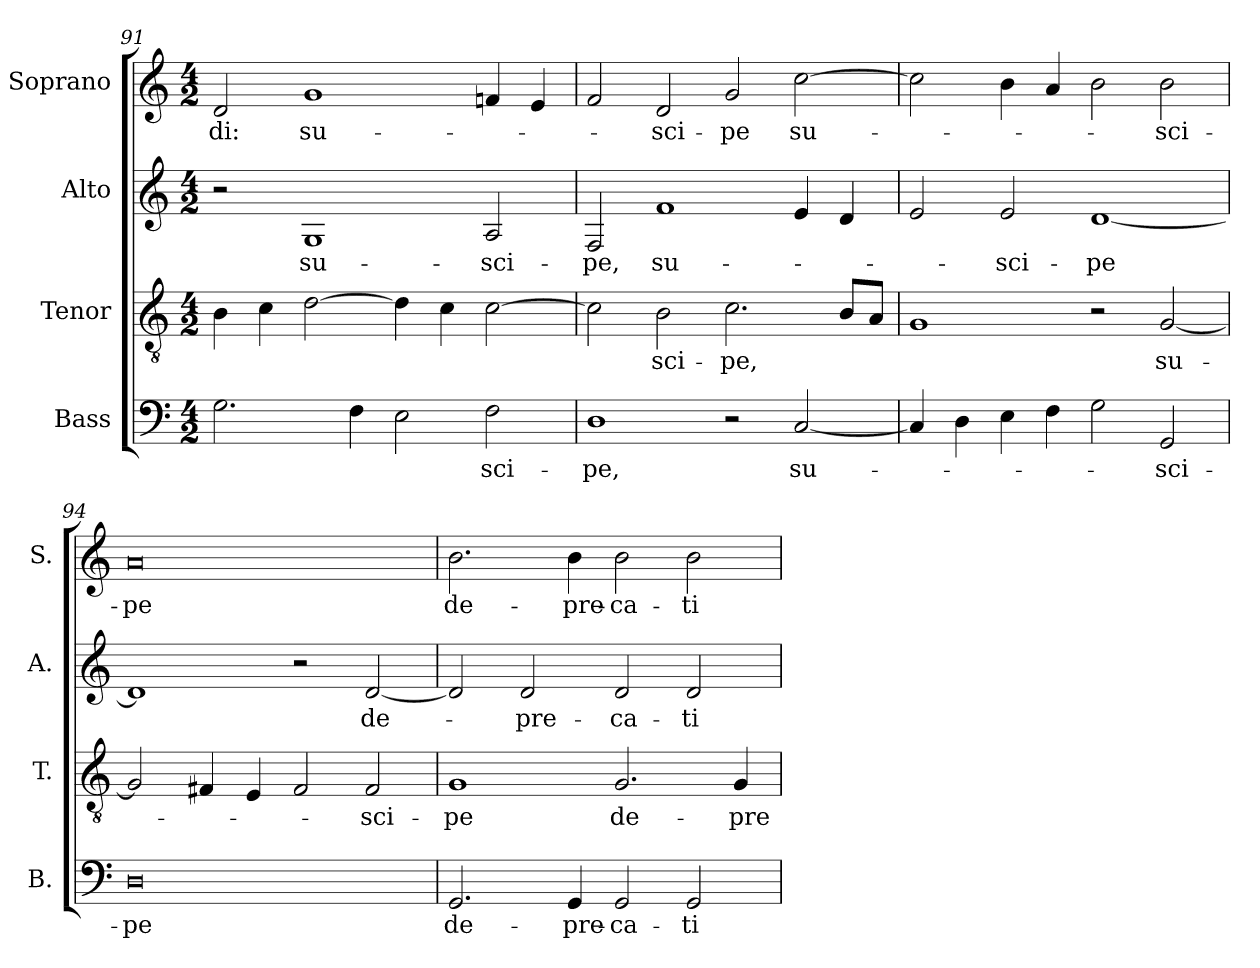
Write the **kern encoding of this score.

**kern	**text	**kern	**text	**kern	**text	**kern	**text
*part4	*part4	*part3	*part3	*part2	*part2	*part1	*part1
*staff4	*staff4	*staff3	*staff3	*staff2	*staff2	*staff1	*staff1
*I"Bass	*	*I"Tenor	*	*I"Alto	*	*I"Soprano	*
*I'B.	*	*I'T.	*	*I'A.	*	*I'S.	*
*clefF4	*	*clefGv2	*	*clefG2	*	*clefG2	*
*	*	*ITrd7c12	*	*	*	*	*
*k[]	*	*k[]	*	*k[]	*	*k[]	*
*C:	*	*C:	*	*C:	*	*C:	*
*M4/2	*	*M4/2	*	*M4/2	*	*M4/2	*
=91	=91	=91	=91	=91	=91	=91	=91
!	!	!	!	!	!	!	!LO:LY:b:color=#000000
2.Gi\	.	4BBi\	.	2r	.	2di/	-di:
.	.	4Ci\	.	.	.	.	.
!	!	!	!	!	!LO:LY:b:color=#000000	!	!
!	!	!	!	!	!	!	!LO:LY:b:color=#000000
.	.	[2Di\	.	1Gi	su-	1gi	su-
4Fi\	.	.	.	.	.	.	.
2Ei\	.	4Di\]	.	.	.	.	.
.	.	4Ci\	.	.	.	.	.
!	!LO:LY:b:color=#000000	!	!	!	!	!	!
!	!	!	!	!	!LO:LY:b:color=#000000	!	!
2Fi\	-sci-	[2Ci\	.	2Ai/	-sci-	4fni/	.
.	.	.	.	.	.	4ei/	.
=92	=92	=92	=92	=92	=92	=92	=92
!	!LO:LY:b:color=#000000	!	!	!	!	!	!
!	!	!	!	!	!LO:LY:b:color=#000000	!	!
1Di	-pe,	2Ci\]	.	2Fi/	-pe,	2fi/	.
!	!	!	!LO:LY:b:color=#000000	!	!	!	!
!	!	!	!	!	!LO:LY:b:color=#000000	!	!
!	!	!	!	!	!	!	!LO:LY:b:color=#000000
.	.	2BBi\	-sci-	1fi	su-	2di/	-sci-
!	!	!	!LO:LY:b:color=#000000	!	!	!	!
!	!	!	!	!	!	!	!LO:LY:b:color=#000000
2r	.	2.Ci\	-pe,	.	.	2gi/	-pe
!	!LO:LY:b:color=#000000	!	!	!	!	!	!
!	!	!	!	!	!	!	!LO:LY:b:color=#000000
[2Ci/	su-	.	.	4ei/	.	[2cci\	su-
.	.	8BBi/L	.	4di/	.	.	.
.	.	8AAi/J	.	.	.	.	.
=93	=93	=93	=93	=93	=93	=93	=93
4Ci/]	.	1GGi	.	2ei/	.	2cci\]	.
4Di\	.	.	.	.	.	.	.
!	!	!	!	!	!LO:LY:b:color=#000000	!	!
4Ei\	.	.	.	2ei/	-sci-	4bi\	.
4Fi\	.	.	.	.	.	4ai/	.
!	!	!	!	!	!LO:LY:b:color=#000000	!	!
2Gi\	.	2r	.	[1di	-pe	2bi\	.
!	!LO:LY:b:color=#000000	!	!	!	!	!	!
!	!	!	!LO:LY:b:color=#000000	!	!	!	!
!	!	!	!	!	!	!	!LO:LY:b:color=#000000
2GGi/	-sci-	[2GGi/	su-	.	.	2bi\	-sci-
=94	=94	=94	=94	=94	=94	=94	=94
!	!LO:LY:b:color=#000000	!	!	!	!	!	!
!	!	!	!	!	!	!	!LO:LY:b:color=#000000
0Di	-pe	2GGi/]	.	1di]	.	0ai	-pe
.	.	4FF#Xi/	.	.	.	.	.
.	.	4EEi/	.	.	.	.	.
.	.	2FF#i/	.	2r	.	.	.
!	!	!	!LO:LY:b:color=#000000	!	!	!	!
!	!	!	!	!	!LO:LY:b:color=#000000	!	!
.	.	2FF#i/	-sci-	[2di/	de-	.	.
=95	=95	=95	=95	=95	=95	=95	=95
!	!LO:LY:b:color=#000000	!	!	!	!	!	!
!	!	!	!LO:LY:b:color=#000000	!	!	!	!
!	!	!	!	!	!	!	!LO:LY:b:color=#000000
2.GGi/	de-	1GGi	-pe	2di/]	.	2.bi\	de-
!	!	!	!	!	!LO:LY:b:color=#000000	!	!
.	.	.	.	2di/	-pre-	.	.
!	!LO:LY:b:color=#000000	!	!	!	!	!	!
!	!	!	!	!	!	!	!LO:LY:b:color=#000000
4GGi/	-pre-	.	.	.	.	4bi\	-pre-
!	!LO:LY:b:color=#000000	!	!	!	!	!	!
!	!	!	!LO:LY:b:color=#000000	!	!	!	!
!	!	!	!	!	!LO:LY:b:color=#000000	!	!
!	!	!	!	!	!	!	!LO:LY:b:color=#000000
2GGi/	-ca-	2.GGi/	de-	2di/	-ca-	2bi\	-ca-
!	!LO:LY:b:color=#000000	!	!	!	!	!	!
!	!	!	!	!	!LO:LY:b:color=#000000	!	!
!	!	!	!	!	!	!	!LO:LY:b:color=#000000
2GGi/	-ti-	.	.	2di/	-ti-	2bi\	-ti-
!	!	!	!LO:LY:b:color=#000000	!	!	!	!
.	.	4GGi/	-pre-	.	.	.	.
=	=	=	=	=	=	=	=
*-	*-	*-	*-	*-	*-	*-	*-
